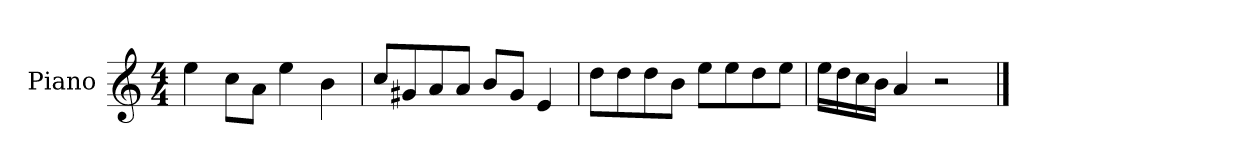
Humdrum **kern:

**kern
*part1
*staff1
*I"Piano
*I'P-no
*clefG2
*k[]
*M4/4
*MM90
=1
4ee\
8cc\L
8a\J
4ee\
4b\
=2
8cc/L
8g#X/
8a/
8a/J
8b/L
8g#/J
4e/
=3
8dd\L
8dd\
8dd\
8b\J
8ee\L
8ee\
8dd\
8ee\J
=4
16ee\LL
16dd\
16cc\
16b\JJ
4a/
2r
==
*-
